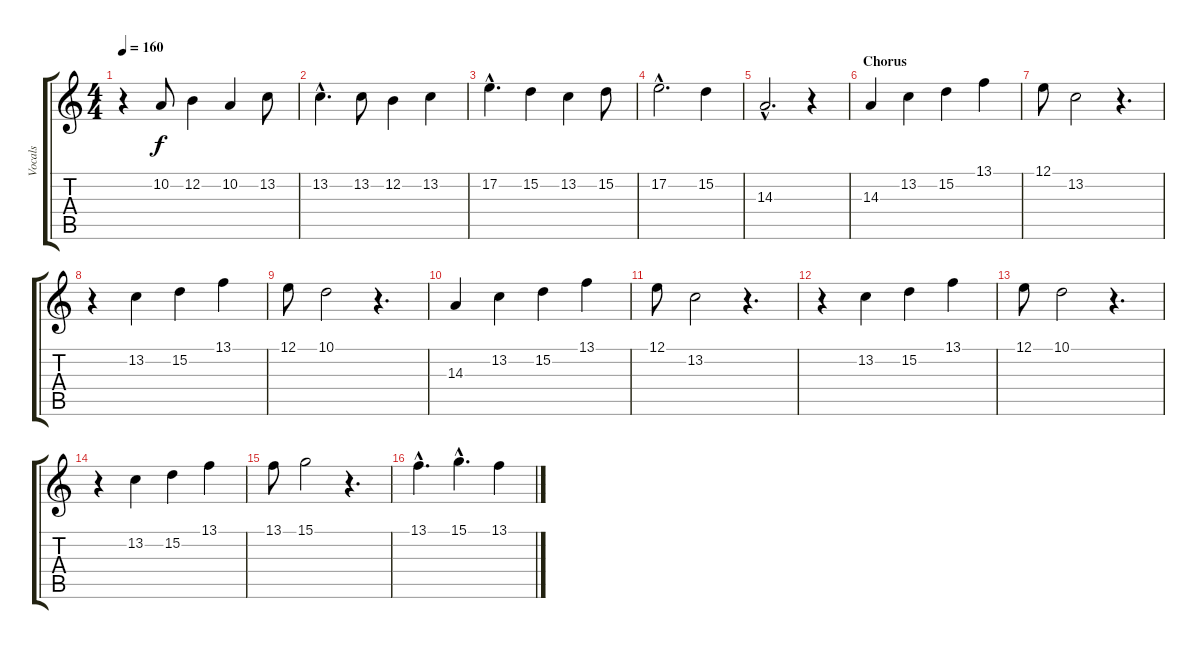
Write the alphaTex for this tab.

\track ("Vocals" "Vocals") {instrument oboe}
\staff {score tabs}
\tuning (E4 B3 G3 D3 A2 E2) {hide}
\ts (4 4)
\tempo 160
\clef g2
\ks c
r.4{dy f} 10.2.8 12.2.4 10.2.4 13.2.8 |
13.2{hac}.4{d} 13.2.8 12.2.4 13.2.4 |
17.2{hac}.4{d} 15.2.4 13.2.4 15.2.8 |
17.2{hac}.2{d} 15.2.4 |
14.3{hac}.2{d} r.4 |
\section ("" "Chorus")
14.3.4 13.2.4 15.2.4 13.1.4 |
12.1.8 13.2.2 r.4{d} |
r.4 13.2.4 15.2.4 13.1.4 |
12.1.8 10.1.2 r.4{d} |
14.3.4 13.2.4 15.2.4 13.1.4 |
12.1.8 13.2.2 r.4{d} |
r.4 13.2.4 15.2.4 13.1.4 |
12.1.8 10.1.2 r.4{d} |
r.4 13.2.4 15.2.4 13.1.4 |
13.1.8 15.1.2 r.4{d} |
13.1{hac}.4{d} 15.1{hac}.4{d} 13.1.4
